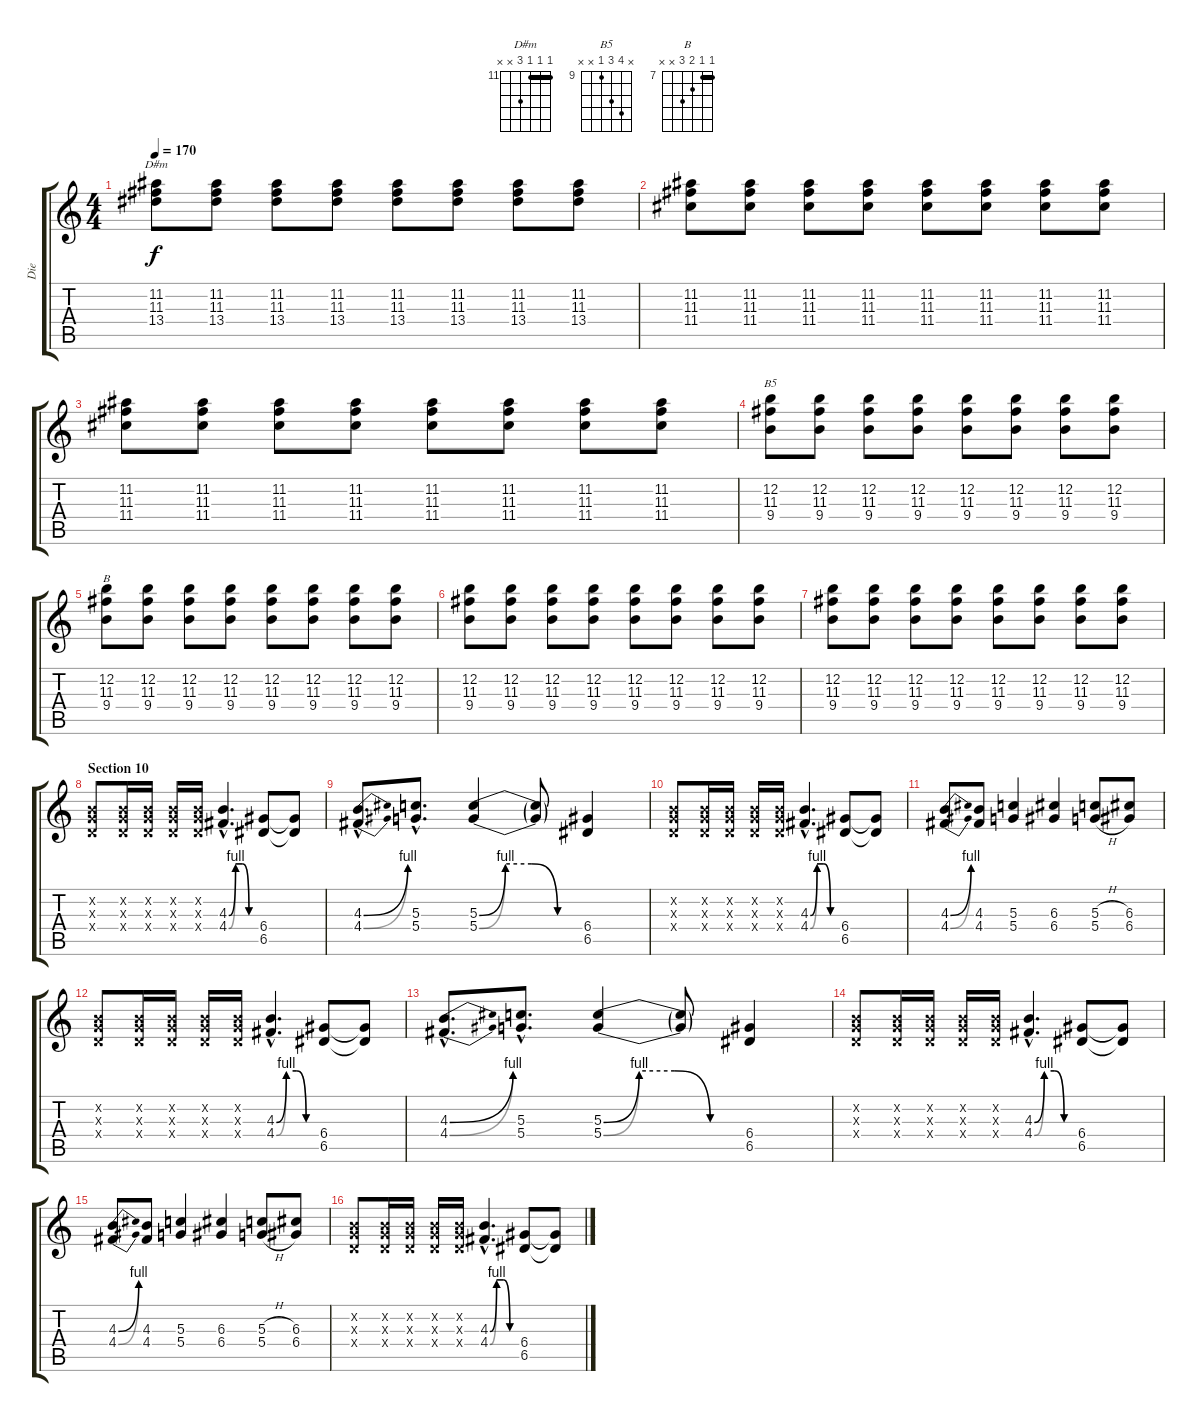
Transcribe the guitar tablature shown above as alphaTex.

\track ("Die" "Die") {instrument distortionguitar}
\staff {score tabs}
\tuning (E4 B3 G3 D3 A2 E2) {hide}
\chord ("D#m" 11 11 11 13 x x) {firstfret 11 barre 11}
\chord ("B5" x 12 11 9 x x) {firstfret 9}
\chord ("B" 7 7 8 9 x x) {firstfret 7 barre 7}
\ts (4 4)
\tempo 170
\clef g2
\ks c
(11.2 11.3 13.4).8{ch "D#m" dy f} (11.2 11.3 13.4).8 (11.2 11.3 13.4).8 (11.2 11.3 13.4).8 (11.2 11.3 13.4).8 (11.2 11.3 13.4).8 (11.2 11.3 13.4).8 (11.2 11.3 13.4).8 |
(11.2 11.3 11.4).8 (11.2 11.3 11.4).8 (11.2 11.3 11.4).8 (11.2 11.3 11.4).8 (11.2 11.3 11.4).8 (11.2 11.3 11.4).8 (11.2 11.3 11.4).8 (11.2 11.3 11.4).8 |
(11.2 11.3 11.4).8 (11.2 11.3 11.4).8 (11.2 11.3 11.4).8 (11.2 11.3 11.4).8 (11.2 11.3 11.4).8 (11.2 11.3 11.4).8 (11.2 11.3 11.4).8 (11.2 11.3 11.4).8 |
(12.2 11.3 9.4).8{ch "B5"} (12.2 11.3 9.4).8 (12.2 11.3 9.4).8 (12.2 11.3 9.4).8 (12.2 11.3 9.4).8 (12.2 11.3 9.4).8 (12.2 11.3 9.4).8 (12.2 11.3 9.4).8 |
(12.2 11.3 9.4).8{ch "B"} (12.2 11.3 9.4).8 (12.2 11.3 9.4).8 (12.2 11.3 9.4).8 (12.2 11.3 9.4).8 (12.2 11.3 9.4).8 (12.2 11.3 9.4).8 (12.2 11.3 9.4).8 |
(12.2 11.3 9.4).8 (12.2 11.3 9.4).8 (12.2 11.3 9.4).8 (12.2 11.3 9.4).8 (12.2 11.3 9.4).8 (12.2 11.3 9.4).8 (12.2 11.3 9.4).8 (12.2 11.3 9.4).8 |
(12.2 11.3 9.4).8 (12.2 11.3 9.4).8 (12.2 11.3 9.4).8 (12.2 11.3 9.4).8 (12.2 11.3 9.4).8 (12.2 11.3 9.4).8 (12.2 11.3 9.4).8 (12.2 11.3 9.4).8 |
\section ("" "Section 10")
(0.2{x} 0.3{x} 0.4{x}).8 (0.2{x} 0.3{x} 0.4{x}).16 (0.2{x} 0.3{x} 0.4{x}).16 (0.2{x} 0.3{x} 0.4{x}).16 (0.2{x} 0.3{x} 0.4{x}).16 (4.3{be (custom 0 0 15 4 30 4 45 0 60 0) hac} 4.4{be (custom 0 0 15 4 30 4 45 0 60 0) hac}).4{d} (6.4 6.5).8 (6.4{t} 6.5{t}).8 |
(4.3{be (bend 0 0 60 4) hac} 4.4{be (bend 0 0 60 4) hac}).8{d} (5.3{hac} 5.4{hac}).8{d} (5.3{be (custom 0 0 15 4 30 4 45 0 60 0)} 5.4{be (custom 0 0 15 4 30 4 45 0 60 0)}).4 (5.3{t} 5.4{t}).8 (6.4 6.5).4 |
(0.2{x} 0.3{x} 0.4{x}).8 (0.2{x} 0.3{x} 0.4{x}).16 (0.2{x} 0.3{x} 0.4{x}).16 (0.2{x} 0.3{x} 0.4{x}).16 (0.2{x} 0.3{x} 0.4{x}).16 (4.3{be (custom 0 0 15 4 30 4 45 0 60 0) hac} 4.4{be (custom 0 0 15 4 30 4 45 0 60 0) hac}).4{d} (6.4 6.5).8 (6.4{t} 6.5{t}).8 |
(4.3{be (bend 0 0 60 4)} 4.4{be (bend 0 0 60 4)}).8 (4.3 4.4).8 (5.3 5.4).4 (6.3 6.4).4 (5.3{h} 5.4{h}).8 (6.3 6.4).8 |
(0.2{x} 0.3{x} 0.4{x}).8 (0.2{x} 0.3{x} 0.4{x}).16 (0.2{x} 0.3{x} 0.4{x}).16 (0.2{x} 0.3{x} 0.4{x}).16 (0.2{x} 0.3{x} 0.4{x}).16 (4.3{be (custom 0 0 15 4 30 4 45 0 60 0) hac} 4.4{be (custom 0 0 15 4 30 4 45 0 60 0) hac}).4{d} (6.4 6.5).8 (6.4{t} 6.5{t}).8 |
(4.3{be (bend 0 0 60 4) hac} 4.4{be (bend 0 0 60 4) hac}).8{d} (5.3{hac} 5.4{hac}).8{d} (5.3{be (custom 0 0 15 4 30 4 45 0 60 0)} 5.4{be (custom 0 0 15 4 30 4 45 0 60 0)}).4 (5.3{t} 5.4{t}).8 (6.4 6.5).4 |
(0.2{x} 0.3{x} 0.4{x}).8 (0.2{x} 0.3{x} 0.4{x}).16 (0.2{x} 0.3{x} 0.4{x}).16 (0.2{x} 0.3{x} 0.4{x}).16 (0.2{x} 0.3{x} 0.4{x}).16 (4.3{be (custom 0 0 15 4 30 4 45 0 60 0) hac} 4.4{be (custom 0 0 15 4 30 4 45 0 60 0) hac}).4{d} (6.4 6.5).8 (6.4{t} 6.5{t}).8 |
(4.3{be (bend 0 0 60 4)} 4.4{be (bend 0 0 60 4)}).8 (4.3 4.4).8 (5.3 5.4).4 (6.3 6.4).4 (5.3{h} 5.4{h}).8 (6.3 6.4).8 |
(0.2{x} 0.3{x} 0.4{x}).8 (0.2{x} 0.3{x} 0.4{x}).16 (0.2{x} 0.3{x} 0.4{x}).16 (0.2{x} 0.3{x} 0.4{x}).16 (0.2{x} 0.3{x} 0.4{x}).16 (4.3{be (custom 0 0 15 4 30 4 45 0 60 0) hac} 4.4{be (custom 0 0 15 4 30 4 45 0 60 0) hac}).4{d} (6.4 6.5).8 (6.4{t} 6.5{t}).8
